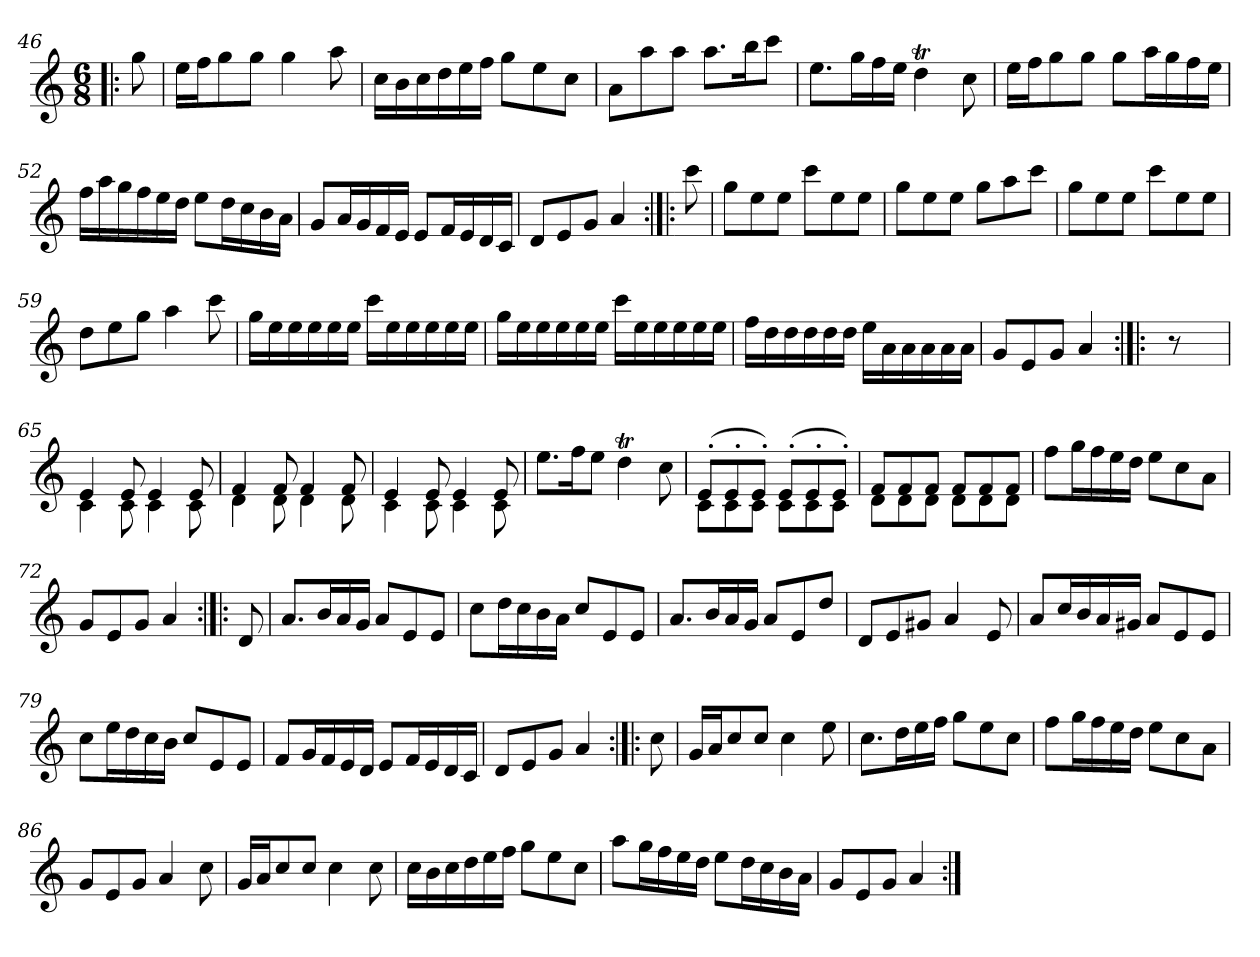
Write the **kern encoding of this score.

**kern
*part1
*staff1
*clefG2
*k[]
*M6/8
=46!|:
8gg\
=47
16ee\LL
16ff\J
8gg\
8gg\J
4gg\
8aa\
=48
16cc\LL
16b\
16cc\
16dd\
16ee\
16ff\JJ
8gg\L
8ee\
8cc\J
=49
8a\L
8aa\
8aa\J
8.aa\L
16bb\K
8ccc\J
!!LO:LB:g=z
=50
8.ee\L
16gg\L
16ff\
16ee\JJ
4ddT\
8cc\
=51
16ee\LL
16ff\J
8gg\
8gg\J
8gg\L
16aa\L
16gg\
16ff\
16ee\JJ
=52
16ff\LL
16aa\
16gg\
16ff\
16ee\
16dd\JJ
8ee\L
16dd\L
16cc\
16b\
16a\JJ
=53
8g/L
16a/L
16g/
16f/
16e/JJ
8e/L
16f/L
16e/
16d/
16c/JJ
=54
8d/L
8e/
8g/J
4a/
=55:|!|:
8ccc\
!!LO:LB:g=z
=56
8gg\L
8ee\
8ee\J
8ccc\L
8ee\
8ee\J
=57
8gg\L
8ee\
8ee\J
8gg\L
8aa\
8ccc\J
=58
8gg\L
8ee\
8ee\J
8ccc\L
8ee\
8ee\J
=59
8dd\L
8ee\
8gg\J
4aa\
8ccc\
=60
16gg\LL
16ee\
16ee\
16ee\
16ee\
16ee\JJ
16ccc\LL
16ee\
16ee\
16ee\
16ee\
16ee\JJ
=61
16gg\LL
16ee\
16ee\
16ee\
16ee\
16ee\JJ
16ccc\LL
16ee\
16ee\
16ee\
16ee\
16ee\JJ
!!LO:LB:g=z
=62
16ff\LL
16dd\
16dd\
16dd\
16dd\
16dd\JJ
16ee\LL
16a\
16a\
16a\
16a\
16a\JJ
=63
8g/L
8e/
8g/J
4a/
=64:|!|:
8r
=65
*^
4e/	4c\
8e/	8c\
4e/	4c\
8e/	8c\
=66	=66
4f/	4d\
8f/	8d\
4f/	4d\
8f/	8d\
=67	=67
4e/	4c\
8e/	8c\
4e/	4c\
8e/	8c\
*v	*v
=68
8.ee\L
16ff\K
8ee\J
4ddT\
8cc\
!!LO:PB:g=z
=69
*^
(>8e'/L	8c\L
8e'/	8c\
8e'/J)	8c\J
(>8e'/L	8c\L
8e'/	8c\
8e'/J)	8c\J
=70	=70
8f/L	8d\L
8f/	8d\
8f/J	8d\J
8f/L	8d\L
8f/	8d\
8f/J	8d\J
*v	*v
=71
8ff\L
16gg\L
16ff\
16ee\
16dd\JJ
8ee\L
8cc\
8a\J
=72
8g/L
8e/
8g/J
4a/
=73:|!|:
8d/
=74
8.a/L
16b/L
16a/
16g/JJ
8a/L
8e/
8e/J
=75
8cc\L
16dd\L
16cc\
16b\
16a\JJ
8cc/L
8e/
8e/J
!!LO:LB:g=z
=76
8.a/L
16b/L
16a/
16g/JJ
8a/L
8e/
8dd/J
=77
8d/L
8e/
8g#X/J
4a/
8e/
=78
8a/L
16cc/L
16b/
16a/
16g#X/JJ
8a/L
8e/
8e/J
=79
8cc\L
16ee\L
16dd\
16cc\
16b\JJ
8cc/L
8e/
8e/J
=80
8f/L
16g/L
16f/
16e/
16d/JJ
8e/L
16f/L
16e/
16d/
16c/JJ
=81
8d/L
8e/
8g/J
4a/
=82:|!|:
8cc\
!!LO:LB:g=z
=83
16g/LL
16a/J
8cc/
8cc/J
4cc\
8ee\
=84
8.cc\L
16dd\L
16ee\
16ff\JJ
8gg\L
8ee\
8cc\J
=85
8ff\L
16gg\L
16ff\
16ee\
16dd\JJ
8ee\L
8cc\
8a\J
=86
8g/L
8e/
8g/J
4a/
8cc\
=87
16g/LL
16a/J
8cc/
8cc/J
4cc\
8cc\
=88
16cc\LL
16b\
16cc\
16dd\
16ee\
16ff\JJ
8gg\L
8ee\
8cc\J
!!LO:LB:g=z
=89
8aa\L
16gg\L
16ff\
16ee\
16dd\JJ
8ee\L
16dd\L
16cc\
16b\
16a\JJ
=90
8g/L
8e/
8g/J
4a/
=:|!
*-
